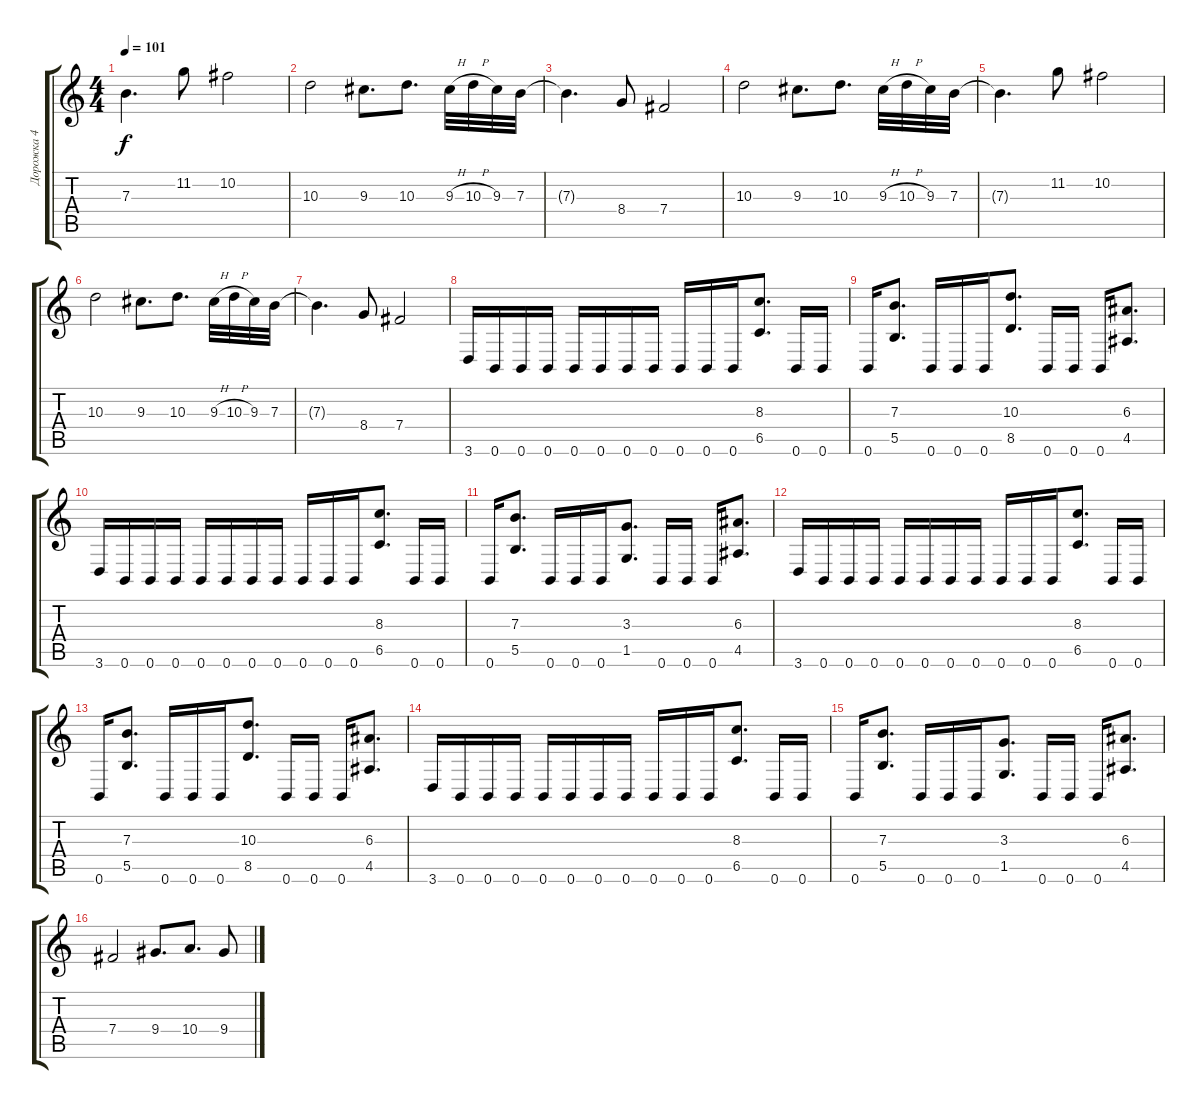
\track ("Дорожка 4" "Дорожка 4") {instrument overdrivenguitar}
\staff {score tabs}
\tuning (Db4 Ab3 E3 B2 Gb2 B1) {hide}
\ts (4 4)
\tempo 101
\clef g2
\ks c
7.3{t}.4{d dy f} 11.2.8 10.2.2 |
10.3.2 9.3.8{d} 10.3.8{d} 9.3{h}.32 10.3{h}.32 9.3.32 7.3.32 |
7.3{t}.4{d} 8.4.8 7.4.2 |
10.3.2 9.3.8{d} 10.3.8{d} 9.3{h}.32 10.3{h}.32 9.3.32 7.3.32 |
7.3{t}.4{d} 11.2.8 10.2.2 |
10.3.2 9.3.8{d} 10.3.8{d} 9.3{h}.32 10.3{h}.32 9.3.32 7.3.32 |
7.3{t}.4{d} 8.4.8 7.4.2 |
3.6.16 0.6.16 0.6.16 0.6.16 0.6.16 0.6.16 0.6.16 0.6.16 0.6.16 0.6.16 0.6.16 (8.3 6.5).8{d} 0.6.16 0.6.16 |
0.6.16 (7.3 5.5).8{d} 0.6.16 0.6.16 0.6.16 (10.3 8.5).8{d} 0.6.16 0.6.16 0.6.16 (6.3 4.5).8{d} |
3.6.16 0.6.16 0.6.16 0.6.16 0.6.16 0.6.16 0.6.16 0.6.16 0.6.16 0.6.16 0.6.16 (8.3 6.5).8{d} 0.6.16 0.6.16 |
0.6.16 (7.3 5.5).8{d} 0.6.16 0.6.16 0.6.16 (3.3 1.5).8{d} 0.6.16 0.6.16 0.6.16 (6.3 4.5).8{d} |
3.6.16 0.6.16 0.6.16 0.6.16 0.6.16 0.6.16 0.6.16 0.6.16 0.6.16 0.6.16 0.6.16 (8.3 6.5).8{d} 0.6.16 0.6.16 |
0.6.16 (7.3 5.5).8{d} 0.6.16 0.6.16 0.6.16 (10.3 8.5).8{d} 0.6.16 0.6.16 0.6.16 (6.3 4.5).8{d} |
3.6.16 0.6.16 0.6.16 0.6.16 0.6.16 0.6.16 0.6.16 0.6.16 0.6.16 0.6.16 0.6.16 (8.3 6.5).8{d} 0.6.16 0.6.16 |
0.6.16 (7.3 5.5).8{d} 0.6.16 0.6.16 0.6.16 (3.3 1.5).8{d} 0.6.16 0.6.16 0.6.16 (6.3 4.5).8{d} |
7.4.2 9.4.8{d} 10.4.8{d} 9.4.8
